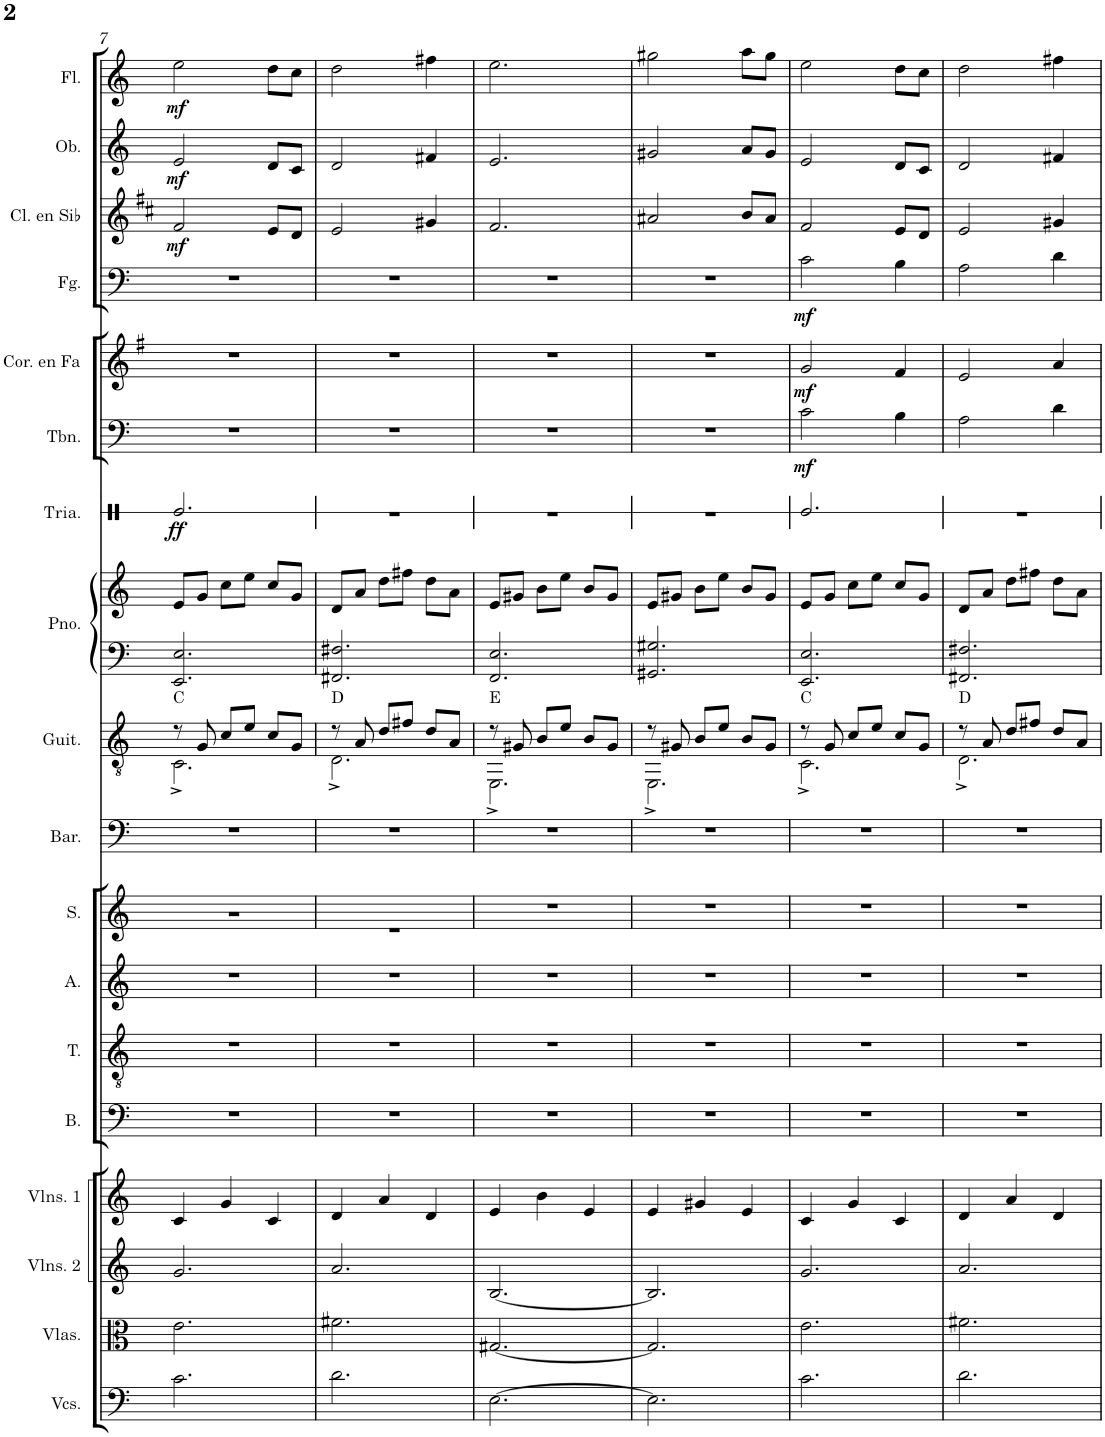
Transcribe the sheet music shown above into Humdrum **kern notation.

**kern	**kern	**kern	**kern	**kern	**kern	**kern	**kern	**kern	**kern	**harte	**kern	**kern	**kern	**dynam	**kern	**dynam	**kern	**dynam	**kern	**dynam	**kern	**dynam	**kern	**dynam	**kern	**dynam
*part18	*part17	*part16	*part15	*part14	*part13	*part12	*part11	*part10	*part9	*part9	*part8	*part8	*part7	*part7	*part6	*part6	*part5	*part5	*part4	*part4	*part3	*part3	*part2	*part2	*part1	*part1
*staff19	*staff18	*staff17	*staff16	*staff15	*staff14	*staff13	*staff12	*staff11	*staff10	*	*staff9	*staff8	*staff7	*staff7	*staff6	*staff6	*staff5	*staff5	*staff4	*staff4	*staff3	*staff3	*staff2	*staff2	*staff1	*staff1
*I"Violonchelos	*I"Violas	*I"Violines 2	*I"Violines 1	*I"Bajo	*I"Tenor	*I"Alto	*I"Soprano	*I"Barítono	*I"Guitarra	*	*I"Piano	*	*I"Triángulo	*	*I"Trombón	*	*I"Corno en Fa	*	*I"Fagot	*	*I"Clarinete en Sib	*	*I"Oboe	*	*I"Flauta	*
*I'Vcs.	*I'Vlas.	*I'Vlns. 2	*I'Vlns. 1	*I'B.	*I'T.	*I'A.	*I'S.	*I'Bar.	*I'Guit.	*	*I'Pno.	*	*	*	*I'Tbn.	*	*I'Cor. en Fa	*	*I'Fg.	*	*I'Cl. en Sib	*	*I'Ob.	*	*I'Fl.	*
!!LO:PB:g=z
*clefF4	*clefC3	*clefG2	*clefG2	*clefF4	*clefGv2	*clefG2	*clefG2	*clefF4	*clefGv2	*	*clefF4	*clefG2	*clefX	*	*clefF4	*	*clefG2	*	*clefF4	*	*clefG2	*	*clefG2	*	*clefG2	*
*	*	*	*	*	*	*	*	*	*	*	*	*	*	*	*	*	*Trd4c7	*	*	*	*Trd1c2	*	*	*	*	*
*k[]	*k[]	*k[]	*k[]	*k[]	*k[]	*k[]	*k[]	*k[]	*k[]	*	*k[]	*k[]	*k[]	*	*k[]	*	*k[f#]	*	*k[]	*	*k[f#c#]	*	*k[]	*	*k[]	*
*M3/4	*M3/4	*M3/4	*M3/4	*M3/4	*M3/4	*M3/4	*M3/4	*M3/4	*M3/4	*	*M3/4	*M3/4	*M3/4	*	*M3/4	*	*M3/4	*	*M3/4	*	*M3/4	*	*M3/4	*	*M3/4	*
=7	=7	=7	=7	=7	=7	=7	=7	=7	=7	=7	=7	=7	=7	=7	=7	=7	=7	=7	=7	=7	=7	=7	=7	=7	=7	=7
*	*	*	*	*	*	*	*	*	*^	*	*	*	*	*	*	*	*	*	*	*	*	*	*	*	*	*
!	!	!	!	!	!	!	!	!	!	!	!	!	!	!	!LO:DY:b	!	!	!	!	!	!	!	!LO:DY:b	!	!LO:DY:b	!	!LO:DY:b
2.c\	2.e\	2.g/	4c/	2.r	2.r	2.r	2.rg	2.r	8r	2.C^\	C:maj	2.EE/ 2.E/	8e/L	2.Re/	ff	2.r	.	2.r	.	2.r	.	2f#/	mf	2e/	mf	2ee\	mf
.	.	.	.	.	.	.	.	.	8G/	.	.	.	8g/J	.	.	.	.	.	.	.	.	.	.	.	.	.	.
.	.	.	4g/	.	.	.	.	.	8c/L	.	.	.	8cc\L	.	.	.	.	.	.	.	.	.	.	.	.	.	.
.	.	.	.	.	.	.	.	.	8e/J	.	.	.	8ee\J	.	.	.	.	.	.	.	.	.	.	.	.	.	.
.	.	.	4c/	.	.	.	.	.	8c/L	.	.	.	8cc/L	.	.	.	.	.	.	.	.	8e/L	.	8d/L	.	8dd\L	.
.	.	.	.	.	.	.	.	.	8G/J	.	.	.	8g/J	.	.	.	.	.	.	.	.	8d/J	.	8c/J	.	8cc\J	.
=8	=8	=8	=8	=8	=8	=8	=8	=8	=8	=8	=8	=8	=8	=8	=8	=8	=8	=8	=8	=8	=8	=8	=8	=8	=8	=8	=8
2.d\	2.f#X\	2.a/	4d/	2.r	2.r	2.r	2.rc	2.r	8r	2.D^\	D:maj	2.FF#X/ 2.F#X/	8d/L	2.r	.	2.r	.	2.r	.	2.r	.	2e/	.	2d/	.	2dd\	.
.	.	.	.	.	.	.	.	.	8A/	.	.	.	8a/J	.	.	.	.	.	.	.	.	.	.	.	.	.	.
.	.	.	4a/	.	.	.	.	.	8d/L	.	.	.	8dd\L	.	.	.	.	.	.	.	.	.	.	.	.	.	.
.	.	.	.	.	.	.	.	.	8f#X/J	.	.	.	8ff#X\J	.	.	.	.	.	.	.	.	.	.	.	.	.	.
.	.	.	4d/	.	.	.	.	.	8d/L	.	.	.	8dd\L	.	.	.	.	.	.	.	.	4g#X/	.	4f#X/	.	4ff#X\	.
.	.	.	.	.	.	.	.	.	8A/J	.	.	.	8a\J	.	.	.	.	.	.	.	.	.	.	.	.	.	.
=9	=9	=9	=9	=9	=9	=9	=9	=9	=9	=9	=9	=9	=9	=9	=9	=9	=9	=9	=9	=9	=9	=9	=9	=9	=9	=9	=9
[2.E\	[2.G#X/	[2.B/	4e/	2.r	2.r	2.r	2.r	2.r	8r	2.EE^\	E:maj	2.FF/ 2.E/	8e/L	2.r	.	2.r	.	2.r	.	2.r	.	2.f#/	.	2.e/	.	2.ee\	.
.	.	.	.	.	.	.	.	.	8G#X/	.	.	.	8g#X/J	.	.	.	.	.	.	.	.	.	.	.	.	.	.
.	.	.	4b\	.	.	.	.	.	8B/L	.	.	.	8b\L	.	.	.	.	.	.	.	.	.	.	.	.	.	.
.	.	.	.	.	.	.	.	.	8e/J	.	.	.	8ee\J	.	.	.	.	.	.	.	.	.	.	.	.	.	.
.	.	.	4e/	.	.	.	.	.	8B/L	.	.	.	8b/L	.	.	.	.	.	.	.	.	.	.	.	.	.	.
.	.	.	.	.	.	.	.	.	8G#/J	.	.	.	8g#/J	.	.	.	.	.	.	.	.	.	.	.	.	.	.
=10	=10	=10	=10	=10	=10	=10	=10	=10	=10	=10	=10	=10	=10	=10	=10	=10	=10	=10	=10	=10	=10	=10	=10	=10	=10	=10	=10
2.E\]	2.G#/]	2.B/]	4e/	2.r	2.r	2.r	2.r	2.r	8r	2.EE^\	.	2.GG#X/ 2.G#X/	8e/L	2.r	.	2.r	.	2.r	.	2.r	.	2a#X/	.	2g#X/	.	2gg#X\	.
.	.	.	.	.	.	.	.	.	8G#X/	.	.	.	8g#X/J	.	.	.	.	.	.	.	.	.	.	.	.	.	.
.	.	.	4g#X/	.	.	.	.	.	8B/L	.	.	.	8b\L	.	.	.	.	.	.	.	.	.	.	.	.	.	.
.	.	.	.	.	.	.	.	.	8e/J	.	.	.	8ee\J	.	.	.	.	.	.	.	.	.	.	.	.	.	.
.	.	.	4e/	.	.	.	.	.	8B/L	.	.	.	8b/L	.	.	.	.	.	.	.	.	8b/L	.	8a/L	.	8aa\L	.
.	.	.	.	.	.	.	.	.	8G#/J	.	.	.	8g#/J	.	.	.	.	.	.	.	.	8a#/J	.	8g#/J	.	8gg#\J	.
=11	=11	=11	=11	=11	=11	=11	=11	=11	=11	=11	=11	=11	=11	=11	=11	=11	=11	=11	=11	=11	=11	=11	=11	=11	=11	=11	=11
!	!	!	!	!	!	!	!	!	!	!	!	!	!	!	!	!	!LO:DY:b	!	!LO:DY:b	!	!LO:DY:b	!	!	!	!	!	!
2.c\	2.e\	2.g/	4c/	2.r	2.r	2.r	2.r	2.r	8r	2.C^\	C:maj	2.EE/ 2.E/	8e/L	2.Re/	.	2c\	mf	2g/	mf	2c\	mf	2f#/	.	2e/	.	2ee\	.
.	.	.	.	.	.	.	.	.	8G/	.	.	.	8g/J	.	.	.	.	.	.	.	.	.	.	.	.	.	.
.	.	.	4g/	.	.	.	.	.	8c/L	.	.	.	8cc\L	.	.	.	.	.	.	.	.	.	.	.	.	.	.
.	.	.	.	.	.	.	.	.	8e/J	.	.	.	8ee\J	.	.	.	.	.	.	.	.	.	.	.	.	.	.
.	.	.	4c/	.	.	.	.	.	8c/L	.	.	.	8cc/L	.	.	4B\	.	4f#/	.	4B\	.	8e/L	.	8d/L	.	8dd\L	.
.	.	.	.	.	.	.	.	.	8G/J	.	.	.	8g/J	.	.	.	.	.	.	.	.	8d/J	.	8c/J	.	8cc\J	.
=12	=12	=12	=12	=12	=12	=12	=12	=12	=12	=12	=12	=12	=12	=12	=12	=12	=12	=12	=12	=12	=12	=12	=12	=12	=12	=12	=12
2.d\	2.f#X\	2.a/	4d/	2.r	2.r	2.r	2.r	2.r	8r	2.D^\	D:maj	2.FF#X/ 2.F#X/	8d/L	2.r	.	2A\	.	2e/	.	2A\	.	2e/	.	2d/	.	2dd\	.
.	.	.	.	.	.	.	.	.	8A/	.	.	.	8a/J	.	.	.	.	.	.	.	.	.	.	.	.	.	.
.	.	.	4a/	.	.	.	.	.	8d/L	.	.	.	8dd\L	.	.	.	.	.	.	.	.	.	.	.	.	.	.
.	.	.	.	.	.	.	.	.	8f#X/J	.	.	.	8ff#X\J	.	.	.	.	.	.	.	.	.	.	.	.	.	.
.	.	.	4d/	.	.	.	.	.	8d/L	.	.	.	8dd\L	.	.	4d\	.	4a/	.	4d\	.	4g#X/	.	4f#X/	.	4ff#X\	.
.	.	.	.	.	.	.	.	.	8A/J	.	.	.	8a\J	.	.	.	.	.	.	.	.	.	.	.	.	.	.
*	*	*	*	*	*	*	*	*	*v	*v	*	*	*	*	*	*	*	*	*	*	*	*	*	*	*	*	*
=	=	=	=	=	=	=	=	=	=	=	=	=	=	=	=	=	=	=	=	=	=	=	=	=	=	=
*-	*-	*-	*-	*-	*-	*-	*-	*-	*-	*-	*-	*-	*-	*-	*-	*-	*-	*-	*-	*-	*-	*-	*-	*-	*-	*-
